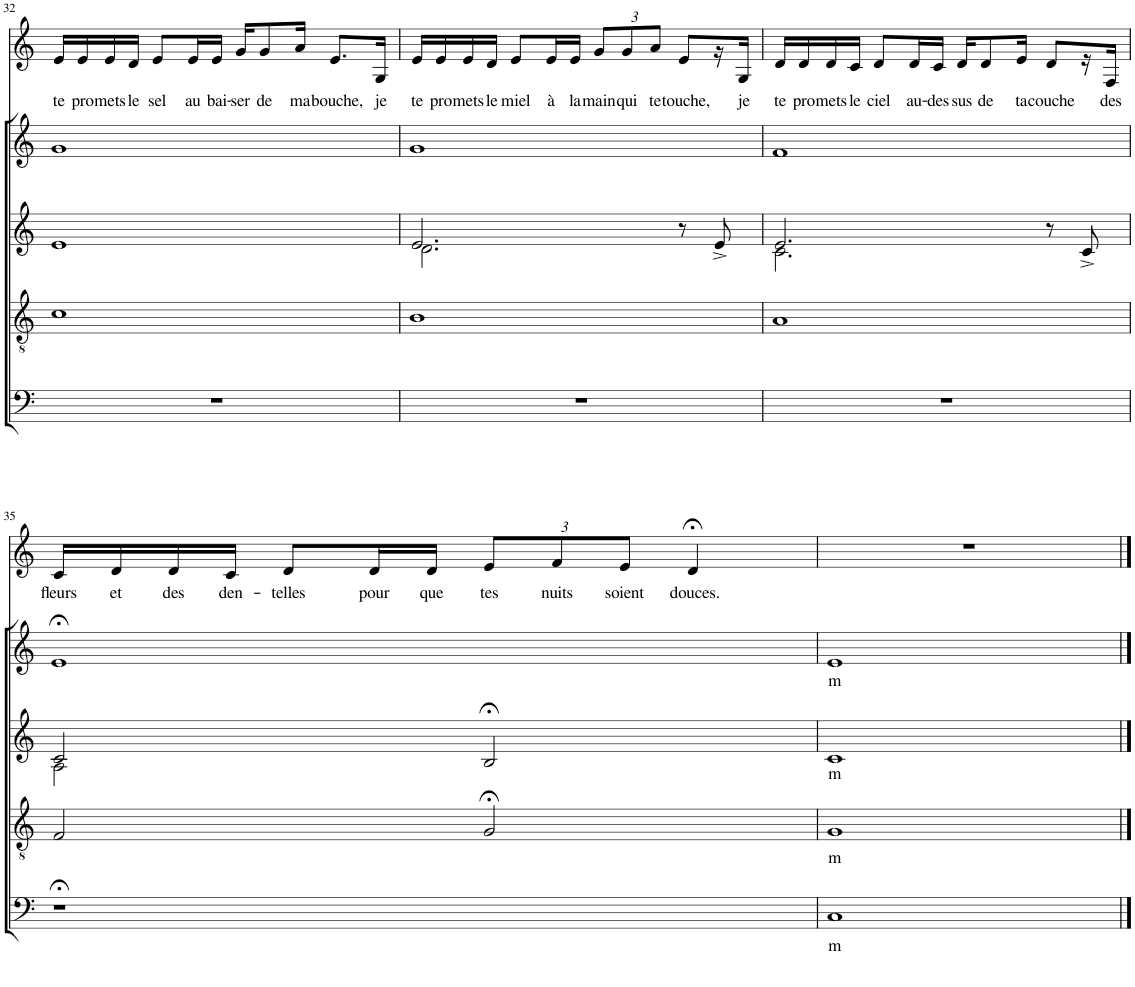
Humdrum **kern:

**kern	**text	**kern	**text	**kern	**text	**kern	**text	**kern	**text
*part5	*part5	*part4	*part4	*part3	*part3	*part2	*part2	*part1	*part1
*staff5	*staff5	*staff4	*staff4	*staff3	*staff3	*staff2	*staff2	*staff1	*staff1
*I"Baryton	*	*I"Ténor	*	*I"Alto	*	*I"Soprano	*	*I"Voix	*
!!LO:PB:g=z
*clefF4	*	*clefGv2	*	*clefG2	*	*clefG2	*	*clefG2	*
*k[]	*	*k[]	*	*k[]	*	*k[]	*	*k[]	*
*M4/4	*	*M4/4	*	*M4/4	*	*M4/4	*	*M4/4	*
*met(c)	*	*met(c)	*	*met(c)	*	*met(c)	*	*met(c)	*
=32	=32	=32	=32	=32	=32	=32	=32	=32	=32
!	!	!	!	!	!	!	!	!	!LO:LY:b
1r	.	1c	.	1e	.	1g	.	16e/LL	te
!	!	!	!	!	!	!	!	!	!LO:LY:b
.	.	.	.	.	.	.	.	16e/	pro-
!	!	!	!	!	!	!	!	!	!LO:LY:b
.	.	.	.	.	.	.	.	16e/	-mets
!	!	!	!	!	!	!	!	!	!LO:LY:b
.	.	.	.	.	.	.	.	16d/JJ	le
!	!	!	!	!	!	!	!	!	!LO:LY:b
.	.	.	.	.	.	.	.	8e/L	sel
!	!	!	!	!	!	!	!	!	!LO:LY:b
.	.	.	.	.	.	.	.	16e/L	au
!	!	!	!	!	!	!	!	!	!LO:LY:b
.	.	.	.	.	.	.	.	16e/JJ	bai-
!	!	!	!	!	!	!	!	!	!LO:LY:b
.	.	.	.	.	.	.	.	16g/KL	-ser
!	!	!	!	!	!	!	!	!	!LO:LY:b
.	.	.	.	.	.	.	.	8g/	de
!	!	!	!	!	!	!	!	!	!LO:LY:b
.	.	.	.	.	.	.	.	16a/Jk	ma
!	!	!	!	!	!	!	!	!	!LO:LY:b
.	.	.	.	.	.	.	.	8.e/L	bouche,
!	!	!	!	!	!	!	!	!	!LO:LY:b
.	.	.	.	.	.	.	.	16G/Jk	je
=33	=33	=33	=33	=33	=33	=33	=33	=33	=33
*	*	*	*	*^	*	*	*	*	*
!	!	!	!	!	!	!	!	!	!	!LO:LY:b
1r	.	1B	.	2.e/	2.d\	.	1g	.	16e/LL	te
!	!	!	!	!	!	!	!	!	!	!LO:LY:b
.	.	.	.	.	.	.	.	.	16e/	pro-
!	!	!	!	!	!	!	!	!	!	!LO:LY:b
.	.	.	.	.	.	.	.	.	16e/	-mets
!	!	!	!	!	!	!	!	!	!	!LO:LY:b
.	.	.	.	.	.	.	.	.	16d/JJ	le
!	!	!	!	!	!	!	!	!	!	!LO:LY:b
.	.	.	.	.	.	.	.	.	8e/L	miel
!	!	!	!	!	!	!	!	!	!	!LO:LY:b
.	.	.	.	.	.	.	.	.	16e/L	à
!	!	!	!	!	!	!	!	!	!	!LO:LY:b
.	.	.	.	.	.	.	.	.	16e/JJ	la
*	*	*	*	*	*	*	*	*	*Xbrackettup	*
!	!	!	!	!	!	!	!	!	!	!LO:LY:b
.	.	.	.	.	.	.	.	.	12g/L	main
!	!	!	!	!	!	!	!	!	!	!LO:LY:b
.	.	.	.	.	.	.	.	.	12g/	qui
!	!	!	!	!	!	!	!	!	!	!LO:LY:b
.	.	.	.	.	.	.	.	.	12a/J	te
!	!	!	!	!	!	!	!	!	!	!LO:LY:b
.	.	.	.	8r	4ryy	.	.	.	8e/L	touche,
.	.	.	.	8e^/	.	.	.	.	16r	.
!	!	!	!	!	!	!	!	!	!	!LO:LY:b
.	.	.	.	.	.	.	.	.	16G/JJ	je
=34	=34	=34	=34	=34	=34	=34	=34	=34	=34	=34
!	!	!	!	!	!	!	!	!	!	!LO:LY:b
1r	.	1A	.	2.e/	2.c\	.	1f	.	16d/LL	te
!	!	!	!	!	!	!	!	!	!	!LO:LY:b
.	.	.	.	.	.	.	.	.	16d/	pro-
!	!	!	!	!	!	!	!	!	!	!LO:LY:b
.	.	.	.	.	.	.	.	.	16d/	-mets
!	!	!	!	!	!	!	!	!	!	!LO:LY:b
.	.	.	.	.	.	.	.	.	16c/JJ	le
!	!	!	!	!	!	!	!	!	!	!LO:LY:b
.	.	.	.	.	.	.	.	.	8d/L	ciel
!	!	!	!	!	!	!	!	!	!	!LO:LY:b
.	.	.	.	.	.	.	.	.	16d/L	au-
!	!	!	!	!	!	!	!	!	!	!LO:LY:b
.	.	.	.	.	.	.	.	.	16c/JJ	-des-
!	!	!	!	!	!	!	!	!	!	!LO:LY:b
.	.	.	.	.	.	.	.	.	16d/KL	-sus
!	!	!	!	!	!	!	!	!	!	!LO:LY:b
.	.	.	.	.	.	.	.	.	8d/	de
!	!	!	!	!	!	!	!	!	!	!LO:LY:b
.	.	.	.	.	.	.	.	.	16e/Jk	ta
!	!	!	!	!	!	!	!	!	!	!LO:LY:b
.	.	.	.	8r	4ryy	.	.	.	8d/L	couche
.	.	.	.	8c^/	.	.	.	.	16r	.
!	!	!	!	!	!	!	!	!	!	!LO:LY:b
.	.	.	.	.	.	.	.	.	16F/JJ	des
!!LO:LB:g=z
=35	=35	=35	=35	=35	=35	=35	=35	=35	=35	=35
!	!	!	!	!	!	!	!	!	!	!LO:LY:b
1r;<	.	2F/	.	2c/	2A\	.	1e;<	.	16c/LL	fleurs
!	!	!	!	!	!	!	!	!	!	!LO:LY:b
.	.	.	.	.	.	.	.	.	16d/	et
!	!	!	!	!	!	!	!	!	!	!LO:LY:b
.	.	.	.	.	.	.	.	.	16d/	des
!	!	!	!	!	!	!	!	!	!	!LO:LY:b
.	.	.	.	.	.	.	.	.	16c/JJ	den-
!	!	!	!	!	!	!	!	!	!	!LO:LY:b
.	.	.	.	.	.	.	.	.	8d/L	-telles
!	!	!	!	!	!	!	!	!	!	!LO:LY:b
.	.	.	.	.	.	.	.	.	16d/L	pour
!	!	!	!	!	!	!	!	!	!	!LO:LY:b
.	.	.	.	.	.	.	.	.	16d/JJ	que
!	!	!	!	!	!	!	!	!	!	!LO:LY:b
.	.	2G;</	.	2B;</	2ryy	.	.	.	12e/L	tes
!	!	!	!	!	!	!	!	!	!	!LO:LY:b
.	.	.	.	.	.	.	.	.	12f/	nuits
!	!	!	!	!	!	!	!	!	!	!LO:LY:b
.	.	.	.	.	.	.	.	.	12e/J	soient
!	!	!	!	!	!	!	!	!	!	!LO:LY:b
.	.	.	.	.	.	.	.	.	4d;</	douces.
*	*	*	*	*v	*v	*	*	*	*	*
=36	=36	=36	=36	=36	=36	=36	=36	=36	=36
!	!LO:LY:b	!	!LO:LY:b	!	!LO:LY:b	!	!LO:LY:b	!	!
1C	m	1G	m	1c	m	1e	m	1r	.
==	==	==	==	==	==	==	==	==	==
*-	*-	*-	*-	*-	*-	*-	*-	*-	*-
